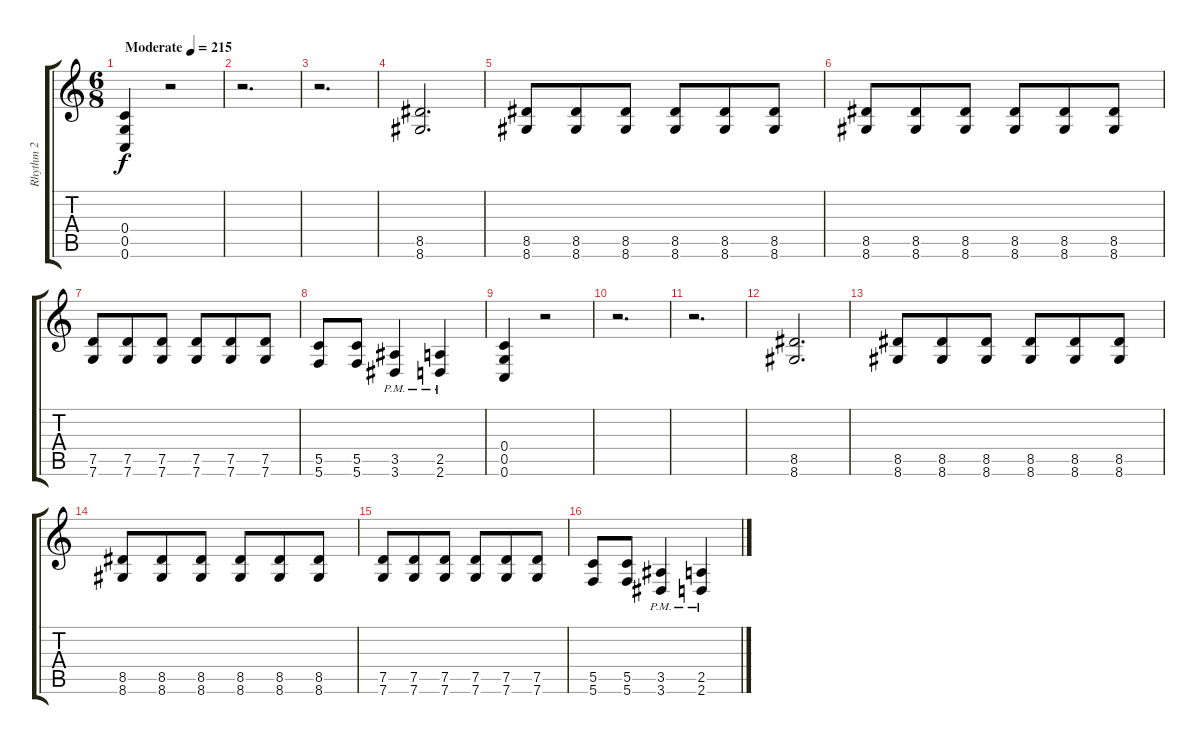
\track ("Rhythm 2" "Rhythm 2") {instrument distortionguitar}
\staff {score tabs}
\tuning (D4 A3 F3 C3 G2 C2) {hide}
\ts (6 8)
\tempo (215 "Moderate")
\clef g2
\ks c
(0.4 0.5 0.6).4{dy f volume 7 instrument distortionguitar} r.2 |
r.2{d} |
r.2{d} |
(8.5 8.6).2{d} |
(8.5 8.6).8 (8.5 8.6).8 (8.5 8.6).8 (8.5 8.6).8 (8.5 8.6).8 (8.5 8.6).8 |
(8.5 8.6).8 (8.5 8.6).8 (8.5 8.6).8 (8.5 8.6).8 (8.5 8.6).8 (8.5 8.6).8 |
(7.5 7.6).8 (7.5 7.6).8 (7.5 7.6).8 (7.5 7.6).8 (7.5 7.6).8 (7.5 7.6).8 |
(5.5 5.6).8 (5.5 5.6).8 (3.5{pm} 3.6{pm}).4 (2.5{pm} 2.6{pm}).4 |
(0.4 0.5 0.6).4 r.2 |
r.2{d} |
r.2{d} |
(8.5 8.6).2{d} |
(8.5 8.6).8 (8.5 8.6).8 (8.5 8.6).8 (8.5 8.6).8 (8.5 8.6).8 (8.5 8.6).8 |
(8.5 8.6).8 (8.5 8.6).8 (8.5 8.6).8 (8.5 8.6).8 (8.5 8.6).8 (8.5 8.6).8 |
(7.5 7.6).8 (7.5 7.6).8 (7.5 7.6).8 (7.5 7.6).8 (7.5 7.6).8 (7.5 7.6).8 |
(5.5 5.6).8 (5.5 5.6).8 (3.5{pm} 3.6{pm}).4 (2.5{pm} 2.6{pm}).4
